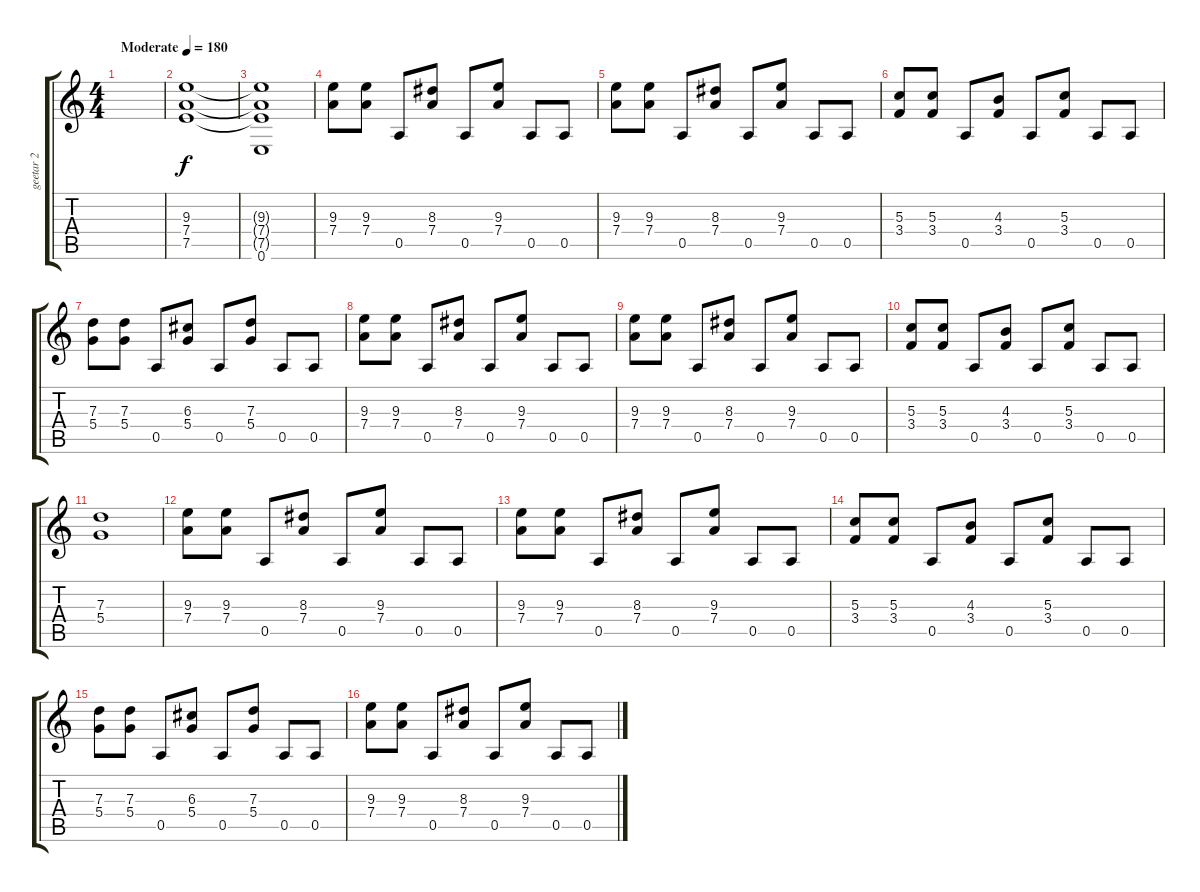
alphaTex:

\track ("geetar 2" "geetar 2") {instrument distortionguitar}
\staff {score tabs}
\tuning (E4 B3 G3 D3 A2 E2) {hide}
\ts (4 4)
\tempo (180 "Moderate")
\clef g2
\ks c
|
(9.3 7.4 7.5).1 |
(9.3{t} 7.4{t} 7.5{t} 0.6).1 |
(9.3 7.4).8 (9.3 7.4).8 0.5.8 (8.3 7.4).8 0.5.8 (9.3 7.4).8 0.5.8 0.5.8 |
(9.3 7.4).8 (9.3 7.4).8 0.5.8 (8.3 7.4).8 0.5.8 (9.3 7.4).8 0.5.8 0.5.8 |
(5.3 3.4).8 (5.3 3.4).8 0.5.8 (4.3 3.4).8 0.5.8 (5.3 3.4).8 0.5.8 0.5.8 |
(7.3 5.4).8 (7.3 5.4).8 0.5.8 (6.3 5.4).8 0.5.8 (7.3 5.4).8 0.5.8 0.5.8 |
(9.3 7.4).8 (9.3 7.4).8 0.5.8 (8.3 7.4).8 0.5.8 (9.3 7.4).8 0.5.8 0.5.8 |
(9.3 7.4).8 (9.3 7.4).8 0.5.8 (8.3 7.4).8 0.5.8 (9.3 7.4).8 0.5.8 0.5.8 |
(5.3 3.4).8 (5.3 3.4).8 0.5.8 (4.3 3.4).8 0.5.8 (5.3 3.4).8 0.5.8 0.5.8 |
(7.3 5.4).1 |
(9.3 7.4).8 (9.3 7.4).8 0.5.8 (8.3 7.4).8 0.5.8 (9.3 7.4).8 0.5.8 0.5.8 |
(9.3 7.4).8 (9.3 7.4).8 0.5.8 (8.3 7.4).8 0.5.8 (9.3 7.4).8 0.5.8 0.5.8 |
(5.3 3.4).8 (5.3 3.4).8 0.5.8 (4.3 3.4).8 0.5.8 (5.3 3.4).8 0.5.8 0.5.8 |
(7.3 5.4).8 (7.3 5.4).8 0.5.8 (6.3 5.4).8 0.5.8 (7.3 5.4).8 0.5.8 0.5.8 |
(9.3 7.4).8 (9.3 7.4).8 0.5.8 (8.3 7.4).8 0.5.8 (9.3 7.4).8 0.5.8 0.5.8
